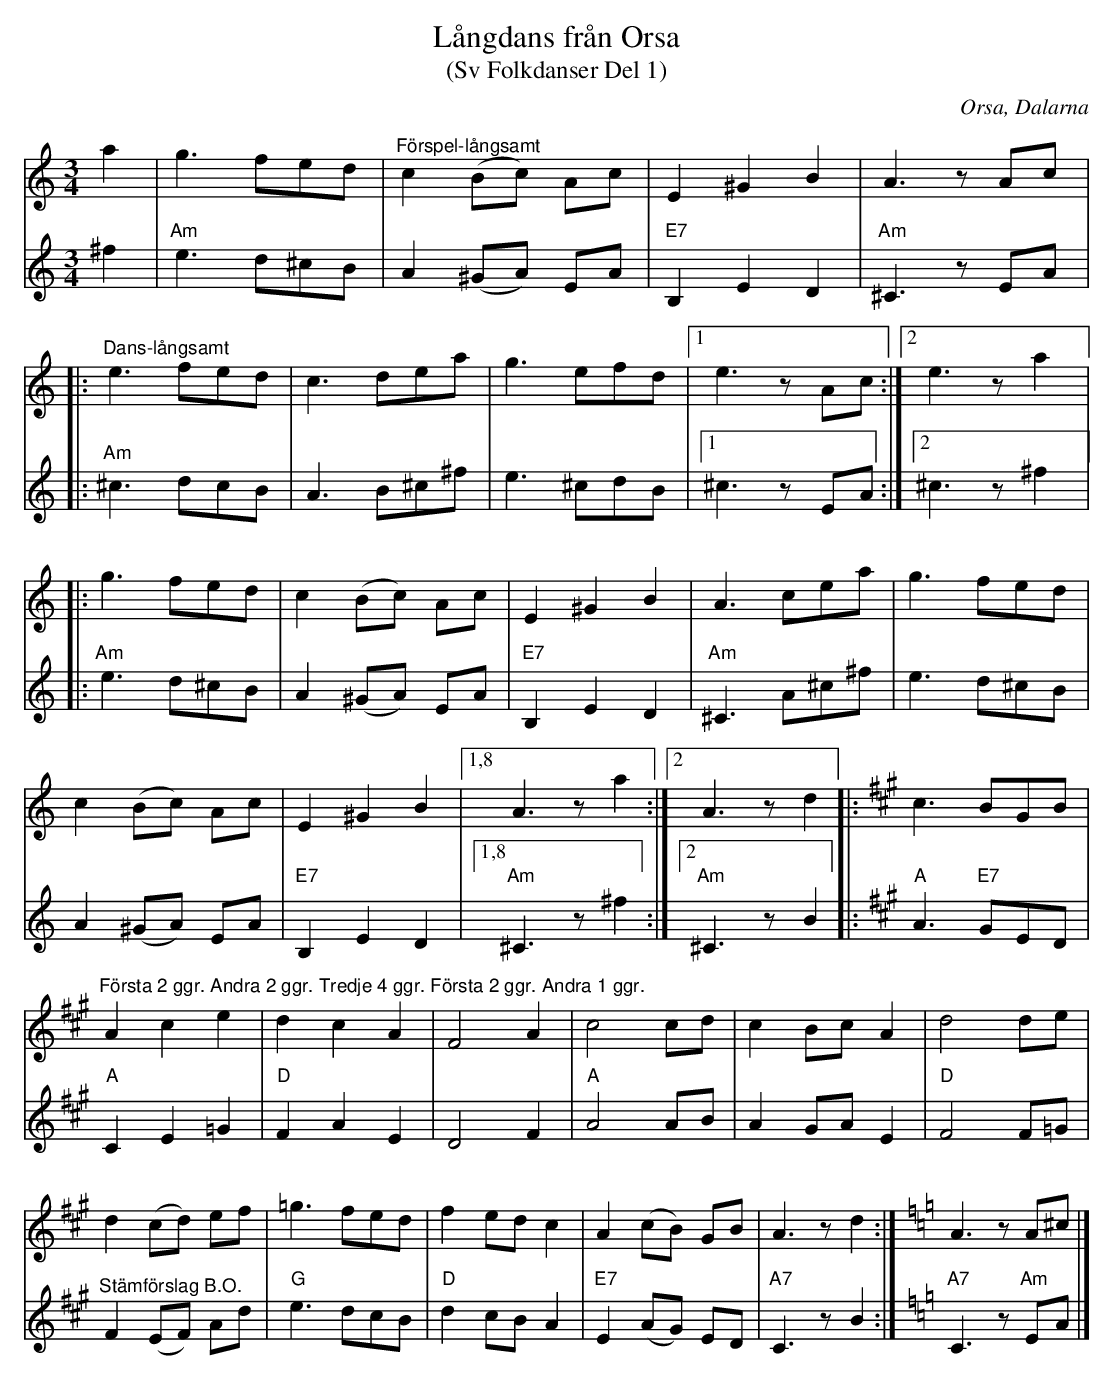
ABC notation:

X:1
T:Långdans från Orsa
T:(Sv Folkdanser Del 1)
O:Orsa, Dalarna
L:1/8
M:3/4
K:Am
V:1
a2 | g3 fed | "^Förspel-långsamt" c2 (Bc) Ac | E2 ^G2 B2 | A3 z Ac |:
"^Dans-långsamt" e3 fed | c3 dea | g3 efd |1 e3 z Ac :|2 e3 z a2 |:
g3 fed | c2 (Bc) Ac | E2 ^G2 B2 | A3 cea | g3 fed |
c2 (Bc) Ac | E2 ^G2 B2 |1,8 A3 z a2 :|2 A3 z d2 |:[K:A] c3 BGB |
"^Första 2 ggr. Andra 2 ggr. Tredje 4 ggr. Första 2 ggr. Andra 1 ggr."  A2 c2 e2 | d2 c2 A2 | F4 A2 | c4 cd | c2 Bc A2 | d4 de |
d2 (cd) ef | =g3 fed | f2 ed c2 | A2 (cB) GB | A3 z d2 :|[K:C] A3 z A^c |]
V:2
^f2 | "Am"e3 d^cB | A2 (^GA) EA |"E7" B,2 E2 D2 |"Am" ^C3 z EA |:"Am" ^c3 dcB | A3 B^c^f |
e3 ^cdB |1 ^c3 z EA :|2 ^c3 z ^f2 |:
"Am" e3 d^cB | A2 (^GA) EA |"E7" B,2 E2 D2 | "Am" ^C3 A^c^f | e3 d^cB |
A2 (^GA) EA |"E7" B,2 E2 D2 |1,8"Am" ^C3 z ^f2 :|2"Am" ^C3 z B2 |: [K:A]"A" A3 "E7"GED |
"A" C2 E2 =G2 |"D" F2 A2 E2 | D4 F2 |"A" A4 AB | A2 GA E2 |"D" F4 F=G |
"^Stämförslag B.O." F2 (EF) Ad |"G" e3 dcB |"D" d2 cB A2 | "E7"  E2 (AG) ED | "A7"  C3 z B2 :|[K:C]"A7" C3 z "Am"EA |]
